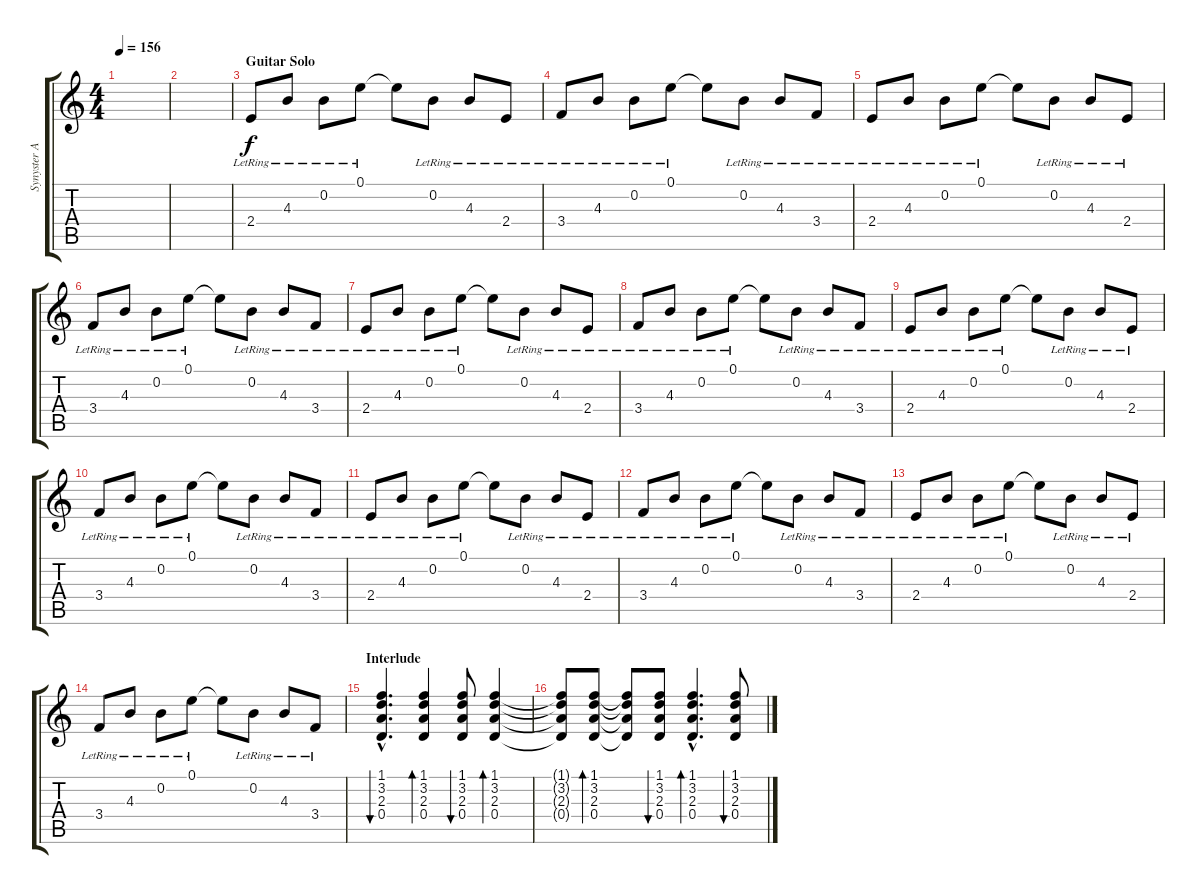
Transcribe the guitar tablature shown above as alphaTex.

\track ("Synyster Acoustic" "Synyster A") {instrument acousticguitarsteel}
\staff {score tabs}
\tuning (E4 B3 G3 D3 A2 D2) {hide}
\ts (4 4)
\tempo 156
\clef g2
\ks c
|
|
\section ("" "Guitar Solo")
2.4{lr}.8 4.3{lr}.8 0.2{lr}.8 0.1{lr}.8 0.1{t}.8 0.2{lr}.8 4.3{lr}.8 2.4{lr}.8 |
3.4{lr}.8 4.3{lr}.8 0.2{lr}.8 0.1{lr}.8 0.1{t}.8 0.2{lr}.8 4.3{lr}.8 3.4{lr}.8 |
2.4{lr}.8 4.3{lr}.8 0.2{lr}.8 0.1{lr}.8 0.1{t}.8 0.2{lr}.8 4.3{lr}.8 2.4{lr}.8 |
3.4{lr}.8 4.3{lr}.8 0.2{lr}.8 0.1{lr}.8 0.1{t}.8 0.2{lr}.8 4.3{lr}.8 3.4{lr}.8 |
2.4{lr}.8 4.3{lr}.8 0.2{lr}.8 0.1{lr}.8 0.1{t}.8 0.2{lr}.8 4.3{lr}.8 2.4{lr}.8 |
3.4{lr}.8 4.3{lr}.8 0.2{lr}.8 0.1{lr}.8 0.1{t}.8 0.2{lr}.8 4.3{lr}.8 3.4{lr}.8 |
2.4{lr}.8 4.3{lr}.8 0.2{lr}.8 0.1{lr}.8 0.1{t}.8 0.2{lr}.8 4.3{lr}.8 2.4{lr}.8 |
3.4{lr}.8 4.3{lr}.8 0.2{lr}.8 0.1{lr}.8 0.1{t}.8 0.2{lr}.8 4.3{lr}.8 3.4{lr}.8 |
2.4{lr}.8 4.3{lr}.8 0.2{lr}.8 0.1{lr}.8 0.1{t}.8 0.2{lr}.8 4.3{lr}.8 2.4{lr}.8 |
3.4{lr}.8 4.3{lr}.8 0.2{lr}.8 0.1{lr}.8 0.1{t}.8 0.2{lr}.8 4.3{lr}.8 3.4{lr}.8 |
2.4{lr}.8 4.3{lr}.8 0.2{lr}.8 0.1{lr}.8 0.1{t}.8 0.2{lr}.8 4.3{lr}.8 2.4{lr}.8 |
3.4{lr}.8 4.3{lr}.8 0.2{lr}.8 0.1{lr}.8 0.1{t}.8 0.2{lr}.8 4.3{lr}.8 3.4{lr}.8 |
\section ("" "Interlude")
(1.1{hac} 3.2{hac} 2.3{hac} 0.4{hac}).4{d bu 60} (1.1 3.2 2.3 0.4).4{bd 60} (1.1 3.2 2.3 0.4).8{bu 60} (1.1 3.2 2.3 0.4).4{bd 60} |
(1.1{t} 3.2{t} 2.3{t} 0.4{t}).8 (1.1 3.2 2.3 0.4).8{bd 60} (1.1{t} 3.2{t} 2.3{t} 0.4{t}).8 (1.1 3.2 2.3 0.4).8{bu 60} (1.1{hac} 3.2{hac} 2.3{hac} 0.4{hac}).4{d bd 60} (1.1 3.2 2.3 0.4).8{bu 60}
